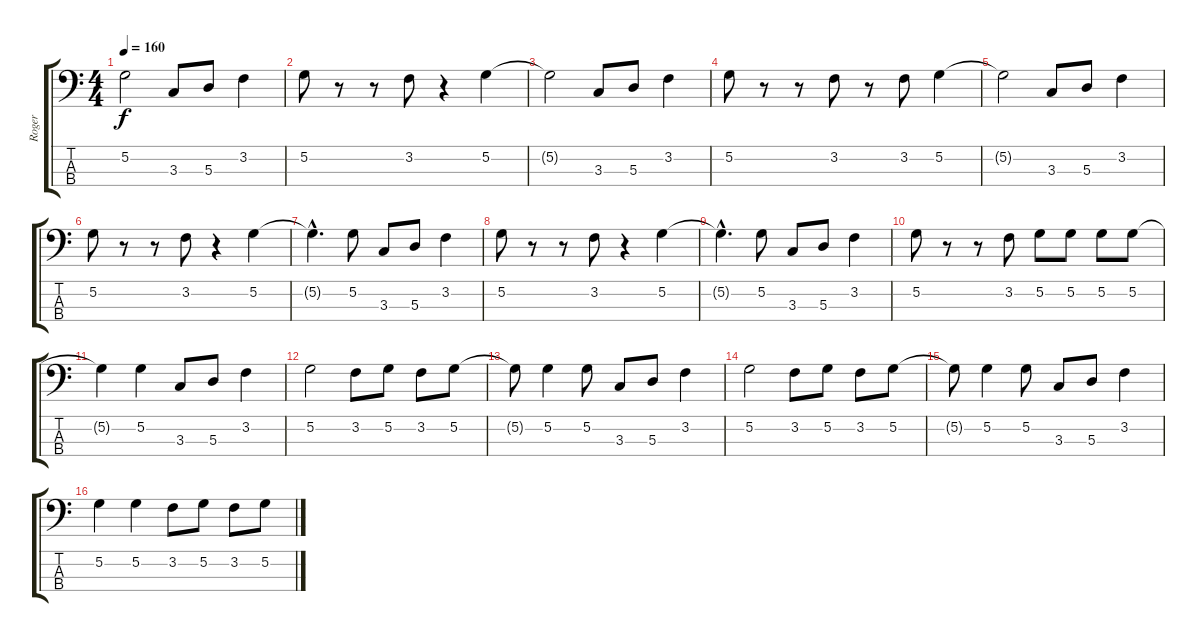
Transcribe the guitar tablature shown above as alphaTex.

\track ("Roger" "Roger") {instrument electricbasspick}
\staff {score tabs}
\tuning (G2 D2 A1 E1) {hide}
\ts (4 4)
\tempo 160
\clef f4
\ks c
5.2{t}.2{dy f} 3.3.8 5.3.8 3.2.4 |
5.2.8 r.8 r.8 3.2.8 r.4 5.2.4 |
5.2{t}.2 3.3.8 5.3.8 3.2.4 |
5.2.8 r.8 r.8 3.2.8 r.8 3.2.8 5.2.4 |
5.2{t}.2 3.3.8 5.3.8 3.2.4 |
5.2.8 r.8 r.8 3.2.8 r.4 5.2.4 |
5.2{hac t}.4{d} 5.2.8 3.3.8 5.3.8 3.2.4 |
5.2.8 r.8 r.8 3.2.8 r.4 5.2.4 |
5.2{hac t}.4{d} 5.2.8 3.3.8 5.3.8 3.2.4 |
5.2.8 r.8 r.8 3.2.8 5.2.8 5.2.8 5.2.8 5.2.8 |
5.2{t}.4 5.2.4 3.3.8 5.3.8 3.2.4 |
5.2.2 3.2.8 5.2.8 3.2.8 5.2.8 |
5.2{t}.8 5.2.4 5.2.8 3.3.8 5.3.8 3.2.4 |
5.2.2 3.2.8 5.2.8 3.2.8 5.2.8 |
5.2{t}.8 5.2.4 5.2.8 3.3.8 5.3.8 3.2.4 |
5.2.4 5.2.4 3.2.8 5.2.8 3.2.8 5.2.8
